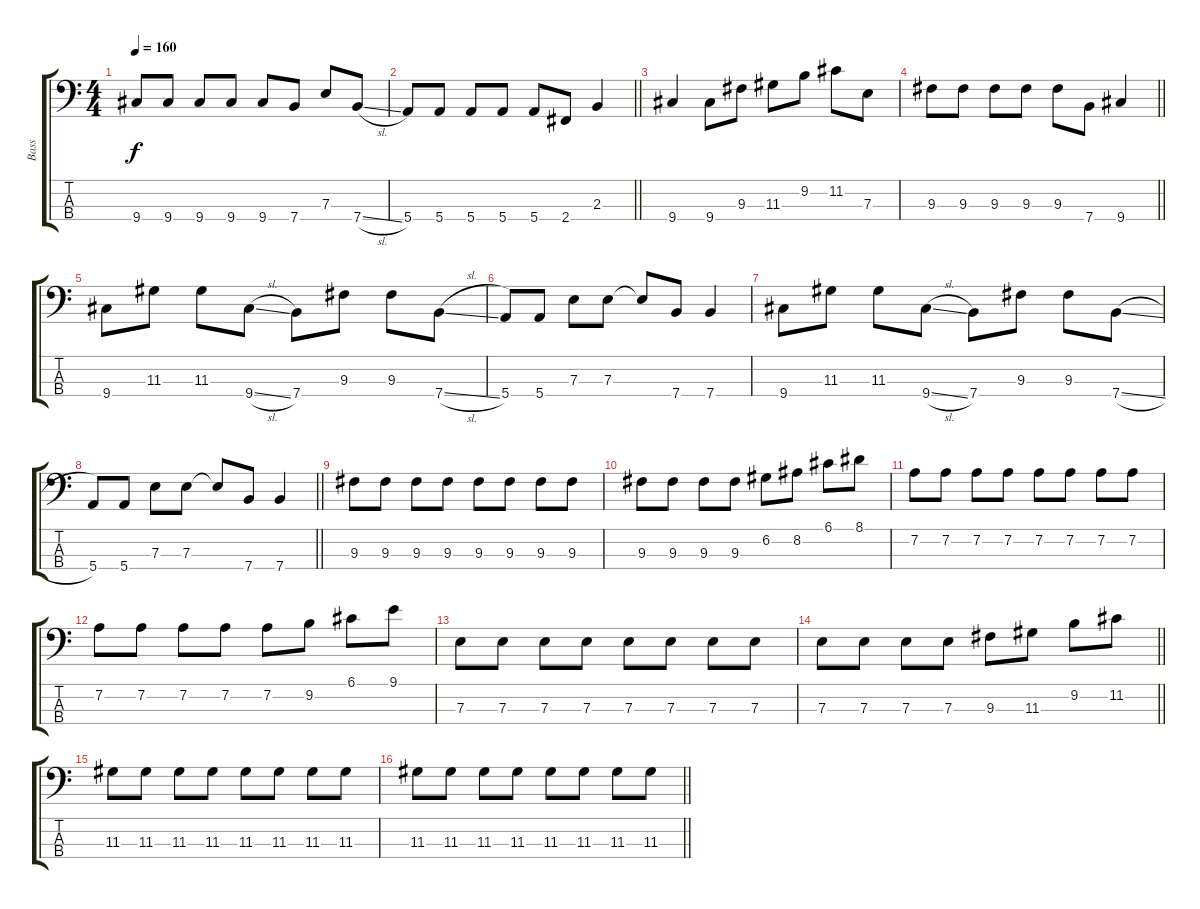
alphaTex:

\track ("Bass" "Bass") {instrument electricbasspick}
\staff {score tabs}
\tuning (G2 D2 A1 E1) {hide}
\ts (4 4)
\tempo 160
\clef f4
\ks c
9.4.8{dy f} 9.4.8 9.4.8 9.4.8 9.4.8 7.4.8 7.3.8 7.4{sl}.8 |
\barLineRight lightlight
5.4.8 5.4.8 5.4.8 5.4.8 5.4.8 2.4.8 2.3.4 |
9.4.4 9.4.8 9.3.8 11.3.8 9.2.8 11.2.8 7.3.8 |
\barLineRight lightlight
9.3.8 9.3.8 9.3.8 9.3.8 9.3.8 7.4.8 9.4.4 |
9.4.8 11.3.8 11.3.8 9.4{sl}.8 7.4.8 9.3.8 9.3.8 7.4{sl}.8 |
5.4.8 5.4.8 7.3.8 7.3.8 7.3{t}.8 7.4.8 7.4.4 |
9.4.8 11.3.8 11.3.8 9.4{sl}.8 7.4.8 9.3.8 9.3.8 7.4{sl}.8 |
\barLineRight lightlight
5.4.8 5.4.8 7.3.8 7.3.8 7.3{t}.8 7.4.8 7.4.4 |
9.3.8 9.3.8 9.3.8 9.3.8 9.3.8 9.3.8 9.3.8 9.3.8 |
9.3.8 9.3.8 9.3.8 9.3.8 6.2.8 8.2.8 6.1.8 8.1.8 |
7.2.8 7.2.8 7.2.8 7.2.8 7.2.8 7.2.8 7.2.8 7.2.8 |
7.2.8 7.2.8 7.2.8 7.2.8 7.2.8 9.2.8 6.1.8 9.1.8 |
7.3.8 7.3.8 7.3.8 7.3.8 7.3.8 7.3.8 7.3.8 7.3.8 |
\barLineRight lightlight
7.3.8 7.3.8 7.3.8 7.3.8 9.3.8 11.3.8 9.2.8 11.2.8 |
11.3.8 11.3.8 11.3.8 11.3.8 11.3.8 11.3.8 11.3.8 11.3.8 |
\barLineRight lightlight
11.3.8 11.3.8 11.3.8 11.3.8 11.3.8 11.3.8 11.3.8 11.3.8
